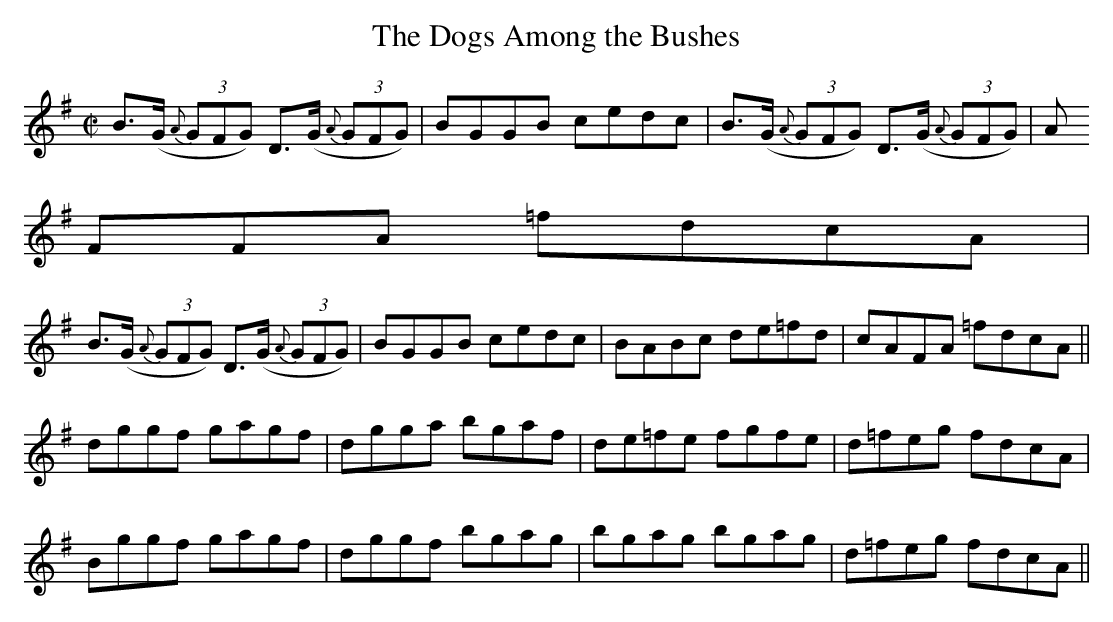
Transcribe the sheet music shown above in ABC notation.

X:1
T: The Dogs Among the Bushes
M: C|
L: 1/8
K: G
B>(G {A}(3GFG) D>(G {A}(3GFG)| BGGB cedc|B>(G {A}(3GFG) D>(G {A}(3GFG)|A
FFA =fdcA|
B>(G {A}(3GFG) D>(G {A}(3GFG)|BGGB cedc|BABc de=fd|cAFA =fdcA||
dggf gagf|dgga bgaf|de=fe fgfe|d=feg fdcA|
Bggf gagf|dggf bgag|bgag bgag|d=feg fdcA||
